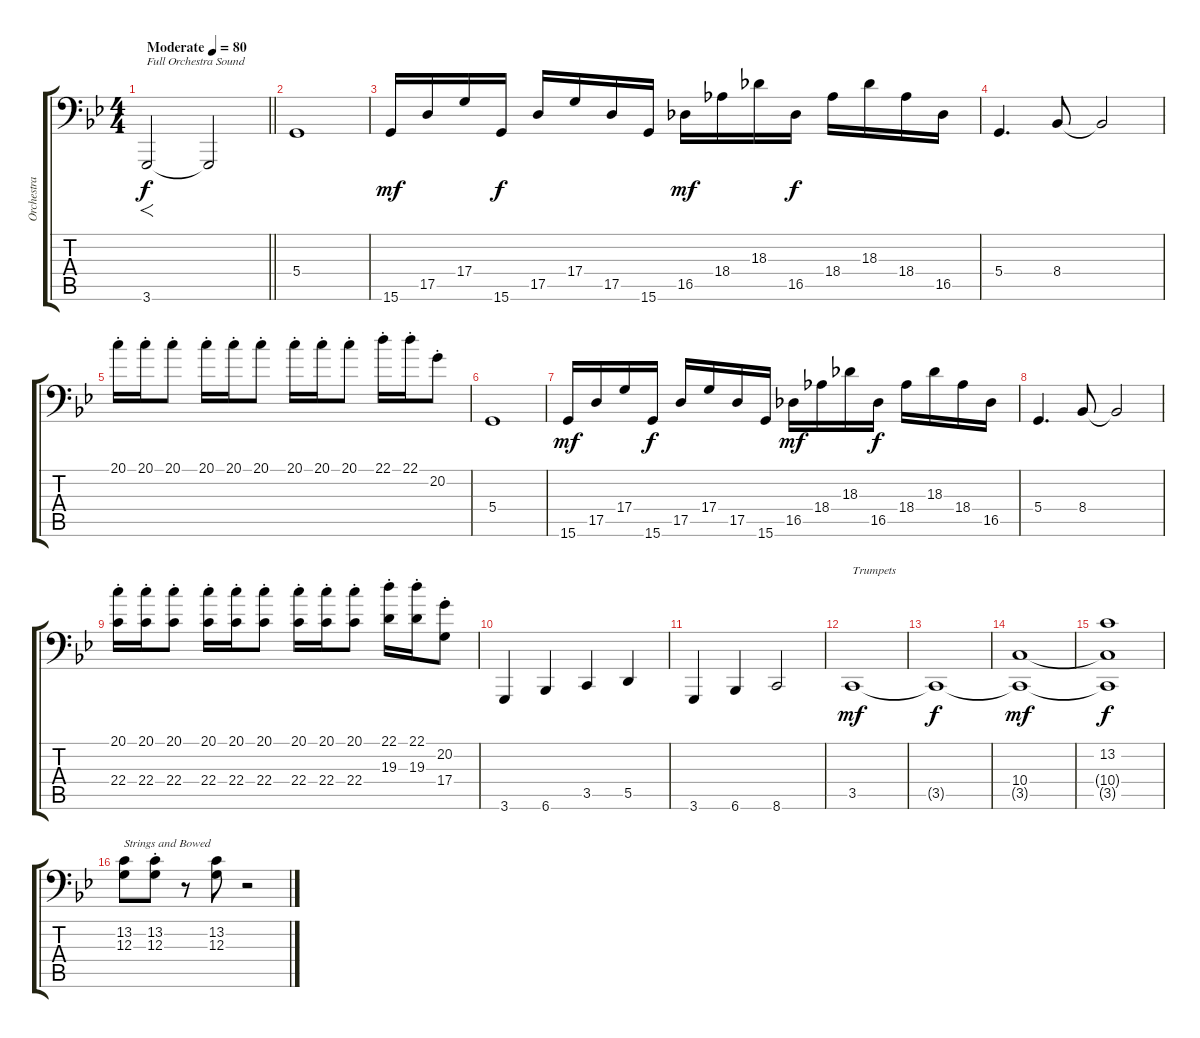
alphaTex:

\track ("Orchestra" "Orchestra") {instrument stringensemble1}
\staff {score tabs}
\tuning (E3 B2 G2 D2 A1 E1) {hide}
\ts (4 4)
\tempo (80 "Moderate")
\clef f4
\barLineRight lightlight
\ks gminor
3.6.2{f txt "Full Orchestra Sound" dy f instrument stringensemble1} 3.6{t}.2 |
5.4.1 |
15.6.16{dy mf} 17.5.16 17.4.16 15.6.16{dy f} 17.5.16 17.4.16 17.5.16 15.6.16 16.5.16{dy mf} 18.4.16 18.3.16 16.5.16{dy f} 18.4.16 18.3.16 18.4.16 16.5.16 |
5.4.4{d} 8.4.8 8.4{t}.2 |
20.1{st}.16 20.1{st}.16 20.1{st}.8 20.1{st}.16 20.1{st}.16 20.1{st}.8 20.1{st}.16 20.1{st}.16 20.1{st}.8 22.1{st}.16 22.1{st}.16 20.2{st}.8 |
5.4.1 |
15.6.16{dy mf} 17.5.16 17.4.16 15.6.16{dy f} 17.5.16 17.4.16 17.5.16 15.6.16 16.5.16{dy mf} 18.4.16 18.3.16 16.5.16{dy f} 18.4.16 18.3.16 18.4.16 16.5.16 |
5.4.4{d} 8.4.8 8.4{t}.2 |
(20.1{st} 22.4{st}).16 (20.1{st} 22.4{st}).16 (20.1{st} 22.4{st}).8 (20.1{st} 22.4{st}).16 (20.1{st} 22.4{st}).16 (20.1{st} 22.4{st}).8 (20.1{st} 22.4{st}).16 (20.1{st} 22.4{st}).16 (20.1{st} 22.4{st}).8 (22.1{st} 19.3{st}).16 (22.1{st} 19.3{st}).16 (20.2{st} 17.4{st}).8 |
3.6.4 6.6.4 3.5.4 5.5.4 |
3.6.4 6.6.4 8.6.2 |
3.5.1{txt "Trumpets" dy mf instrument brasssection} |
3.5{t}.1{dy f} |
(10.4 3.5{t}).1{dy mf} |
(13.2 10.4{t} 3.5{t}).1{dy f} |
(13.2 12.3).8{txt "Strings and Bowed" instrument tremolostrings} (13.2{st} 12.3{st}).8 r.8 (13.2 12.3).8 r.2
